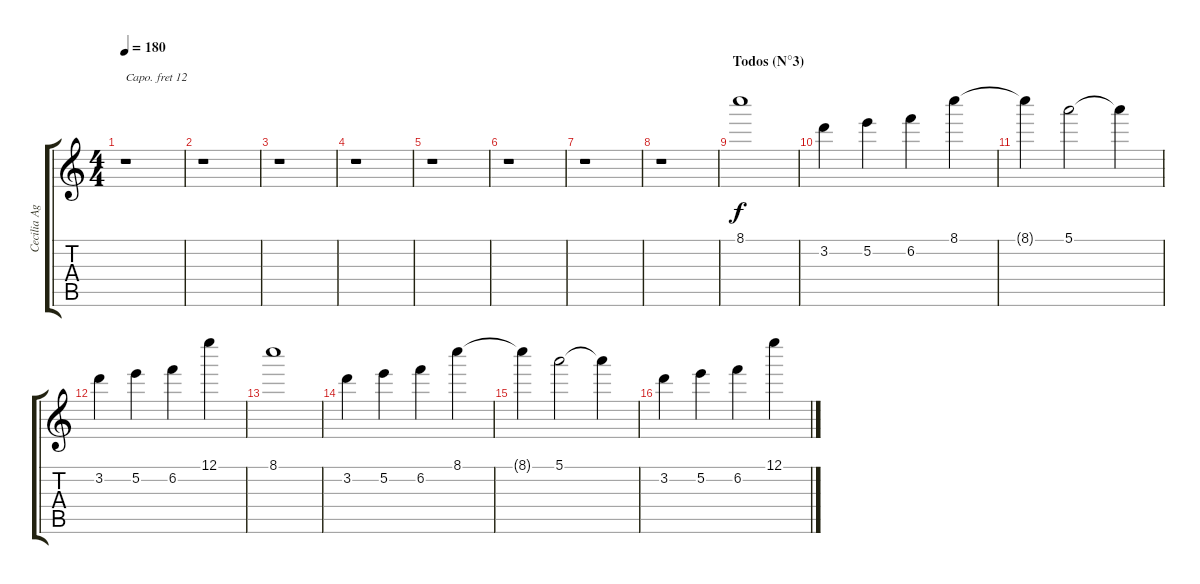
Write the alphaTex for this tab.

\track ("Cecilia Aguayo (Sintetizador 4)" "Cecilia Ag") {instrument ocarina}
\staff {score tabs}
\capo 12
\tuning (E5 B4 G4 D4 A3 E3) {hide}
\ts (4 4)
\tempo 180
\clef g2
\ks c
r.1{dy f} |
r.1 |
r.1 |
r.1 |
r.1 |
r.1 |
r.1 |
r.1 |
\section ("" "Todos (N°3)")
8.1.1 |
3.2.4 5.2.4 6.2.4 8.1.4 |
8.1{t}.4 5.1.2 5.1{t}.4 |
3.2.4 5.2.4 6.2.4 12.1.4 |
8.1.1 |
3.2.4 5.2.4 6.2.4 8.1.4 |
8.1{t}.4 5.1.2 5.1{t}.4 |
3.2.4 5.2.4 6.2.4 12.1.4
